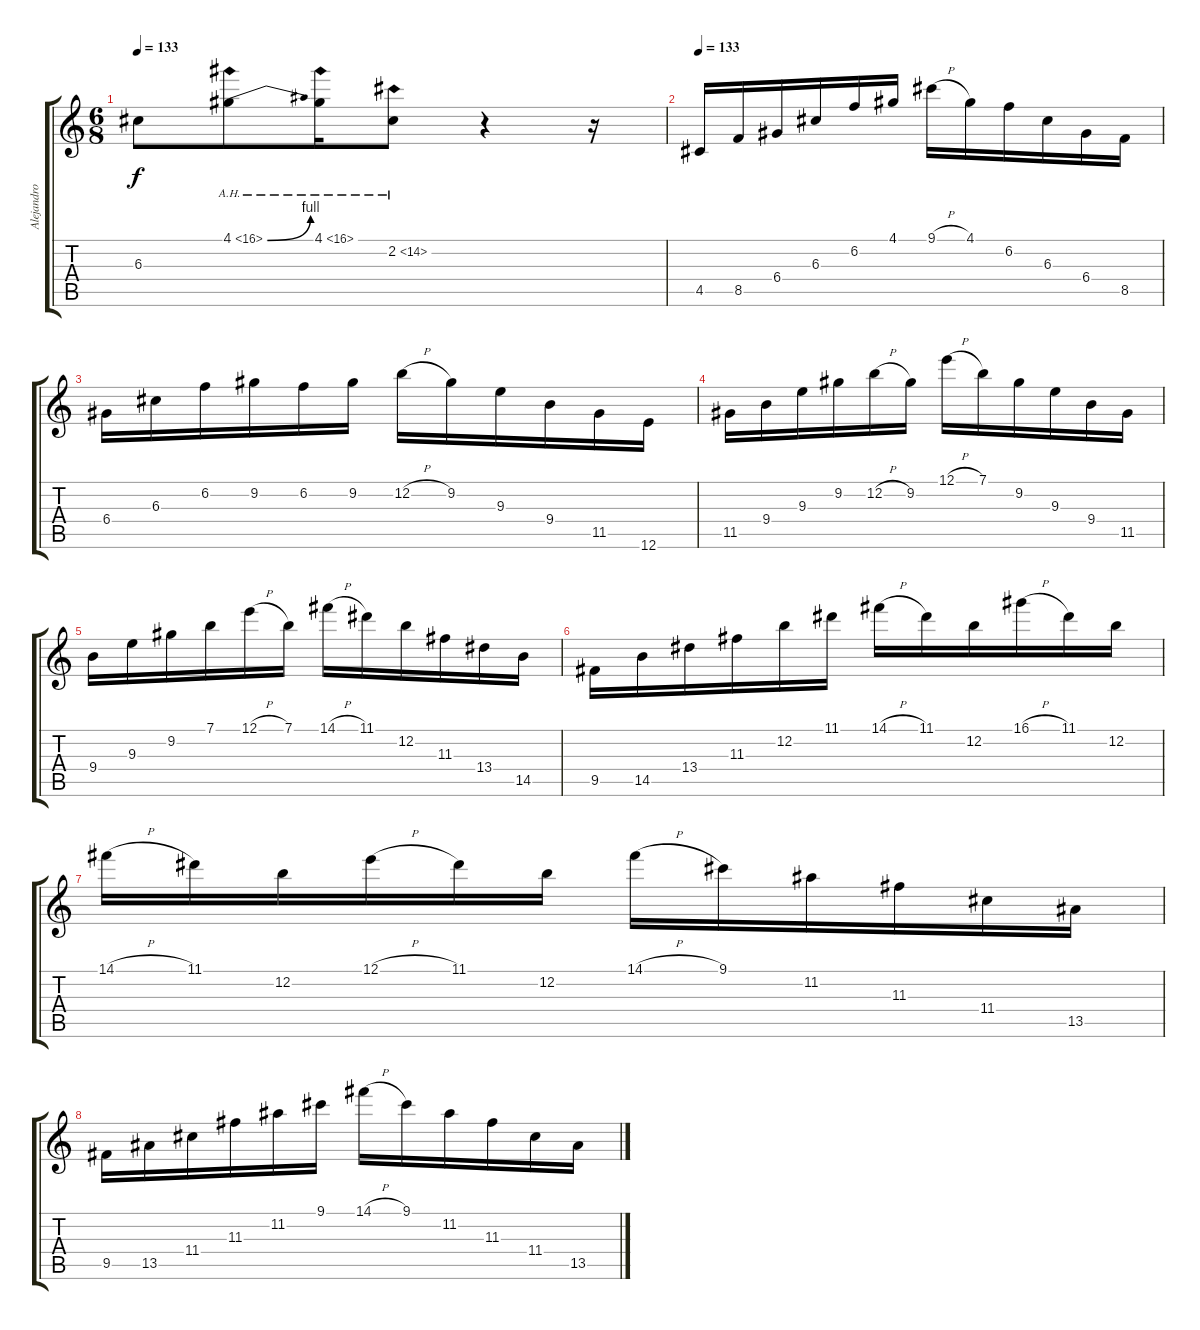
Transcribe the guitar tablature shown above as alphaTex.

\track ("Alejandro Silva" "Alejandro ") {instrument distortionguitar}
\staff {score tabs}
\tuning (E4 B3 G3 D3 A2 E2) {hide}
\ts (6 8)
\tempo 133
\tempo 80
\tempo 133
\clef g2
\ks c
6.3.8{dy f instrument distortionguitar} 4.1{be (bend 0 0 60 4) ah 12}.8 4.1{ah 12}.16 2.2{ah 12}.8 r.4 r.16 |
\tempo 133
4.5.16 8.5.16 6.4.16 6.3.16 6.2.16 4.1.16 9.1{h}.16 4.1.16 6.2.16 6.3.16 6.4.16 8.5.16 |
6.4.16 6.3.16 6.2.16 9.2.16 6.2.16 9.2.16 12.2{h}.16 9.2.16 9.3.16 9.4.16 11.5.16 12.6.16 |
11.5.16 9.4.16 9.3.16 9.2.16 12.2{h}.16 9.2.16 12.1{h}.16 7.1.16 9.2.16 9.3.16 9.4.16 11.5.16 |
9.4.16 9.3.16 9.2.16 7.1.16 12.1{h}.16 7.1.16 14.1{h}.16 11.1.16 12.2.16 11.3.16 13.4.16 14.5.16 |
9.5.16 14.5.16 13.4.16 11.3.16 12.2.16 11.1.16 14.1{h}.16 11.1.16 12.2.16 16.1{h}.16 11.1.16 12.2.16 |
14.1{h}.16 11.1.16 12.2.16 12.1{h}.16 11.1.16 12.2.16 14.1{h}.16 9.1.16 11.2.16 11.3.16 11.4.16 13.5.16 |
9.5.16 13.5.16 11.4.16 11.3.16 11.2.16 9.1.16 14.1{h}.16 9.1.16 11.2.16 11.3.16 11.4.16 13.5.16
